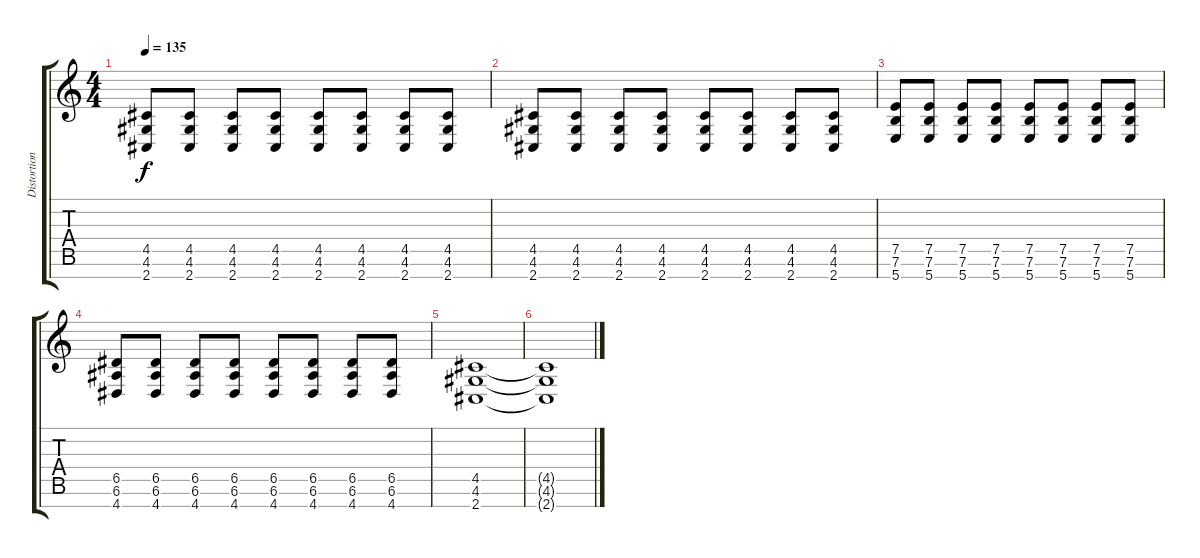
\track ("Distortion Guitar 2" "Distortion") {instrument distortionguitar}
\staff {score tabs}
\tuning (E4 B3 G3 D3 A2 E2 B1) {hide}
\ts (4 4)
\tempo 135
\clef g2
\ks c
(4.5 4.6 2.7).8{dy f} (4.5 4.6 2.7).8 (4.5 4.6 2.7).8 (4.5 4.6 2.7).8 (4.5 4.6 2.7).8 (4.5 4.6 2.7).8 (4.5 4.6 2.7).8 (4.5 4.6 2.7).8 |
(4.5 4.6 2.7).8 (4.5 4.6 2.7).8 (4.5 4.6 2.7).8 (4.5 4.6 2.7).8 (4.5 4.6 2.7).8 (4.5 4.6 2.7).8 (4.5 4.6 2.7).8 (4.5 4.6 2.7).8 |
(7.5 7.6 5.7).8 (7.5 7.6 5.7).8 (7.5 7.6 5.7).8 (7.5 7.6 5.7).8 (7.5 7.6 5.7).8 (7.5 7.6 5.7).8 (7.5 7.6 5.7).8 (7.5 7.6 5.7).8 |
(6.5 6.6 4.7).8 (6.5 6.6 4.7).8 (6.5 6.6 4.7).8 (6.5 6.6 4.7).8 (6.5 6.6 4.7).8 (6.5 6.6 4.7).8 (6.5 6.6 4.7).8 (6.5 6.6 4.7).8 |
(4.5 4.6 2.7).1 |
(4.5{t} 4.6{t} 2.7{t}).1
